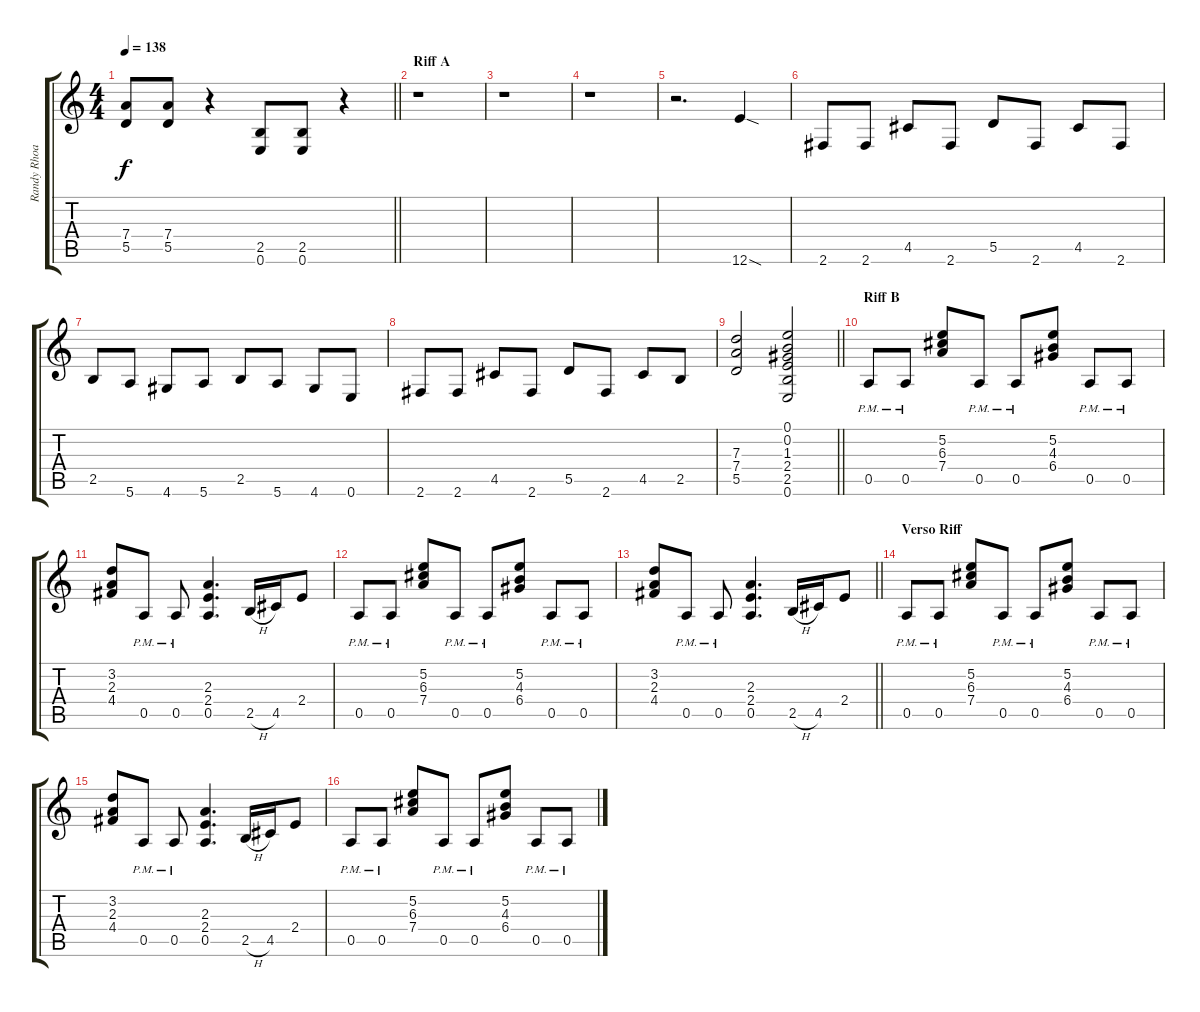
\track ("Randy Rhoads" "Randy Rhoa") {instrument distortionguitar}
\staff {score tabs}
\tuning (E4 B3 G3 D3 A2 E2) {hide}
\ts (4 4)
\tempo 138
\clef g2
\barLineRight lightlight
\ks c
(7.4 5.5).8{dy f} (7.4 5.5).8 r.4 (2.5 0.6).8 (2.5 0.6).8 r.4 |
\section ("" "Riff A")
r.1 |
r.1 |
r.1 |
r.2{d} 12.6{sod}.4 |
2.6.8 2.6.8 4.5.8 2.6.8 5.5.8 2.6.8 4.5.8 2.6.8 |
2.5.8 5.6.8 4.6.8 5.6.8 2.5.8 5.6.8 4.6.8 0.6.8 |
2.6.8 2.6.8 4.5.8 2.6.8 5.5.8 2.6.8 4.5.8 2.5.8 |
\barLineRight lightlight
(7.3 7.4 5.5).2 (0.1 0.2 1.3 2.4 2.5 0.6).2 |
\section ("" "Riff B")
0.5{pm}.8 0.5{pm}.8 (5.2 6.3 7.4).8 0.5{pm}.8 0.5{pm}.8 (5.2 4.3 6.4).8 0.5{pm}.8 0.5{pm}.8 |
(3.2 2.3 4.4).8 0.5{pm}.8 0.5{pm}.8 (2.3 2.4 0.5).4{d} 2.5{h}.16 4.5.16 2.4.8 |
0.5{pm}.8 0.5{pm}.8 (5.2 6.3 7.4).8 0.5{pm}.8 0.5{pm}.8 (5.2 4.3 6.4).8 0.5{pm}.8 0.5{pm}.8 |
\barLineRight lightlight
(3.2 2.3 4.4).8 0.5{pm}.8 0.5{pm}.8 (2.3 2.4 0.5).4{d} 2.5{h}.16 4.5.16 2.4.8 |
\section ("" "Verso Riff")
0.5{pm}.8 0.5{pm}.8 (5.2 6.3 7.4).8 0.5{pm}.8 0.5{pm}.8 (5.2 4.3 6.4).8 0.5{pm}.8 0.5{pm}.8 |
(3.2 2.3 4.4).8 0.5{pm}.8 0.5{pm}.8 (2.3 2.4 0.5).4{d} 2.5{h}.16 4.5.16 2.4.8 |
0.5{pm}.8 0.5{pm}.8 (5.2 6.3 7.4).8 0.5{pm}.8 0.5{pm}.8 (5.2 4.3 6.4).8 0.5{pm}.8 0.5{pm}.8
